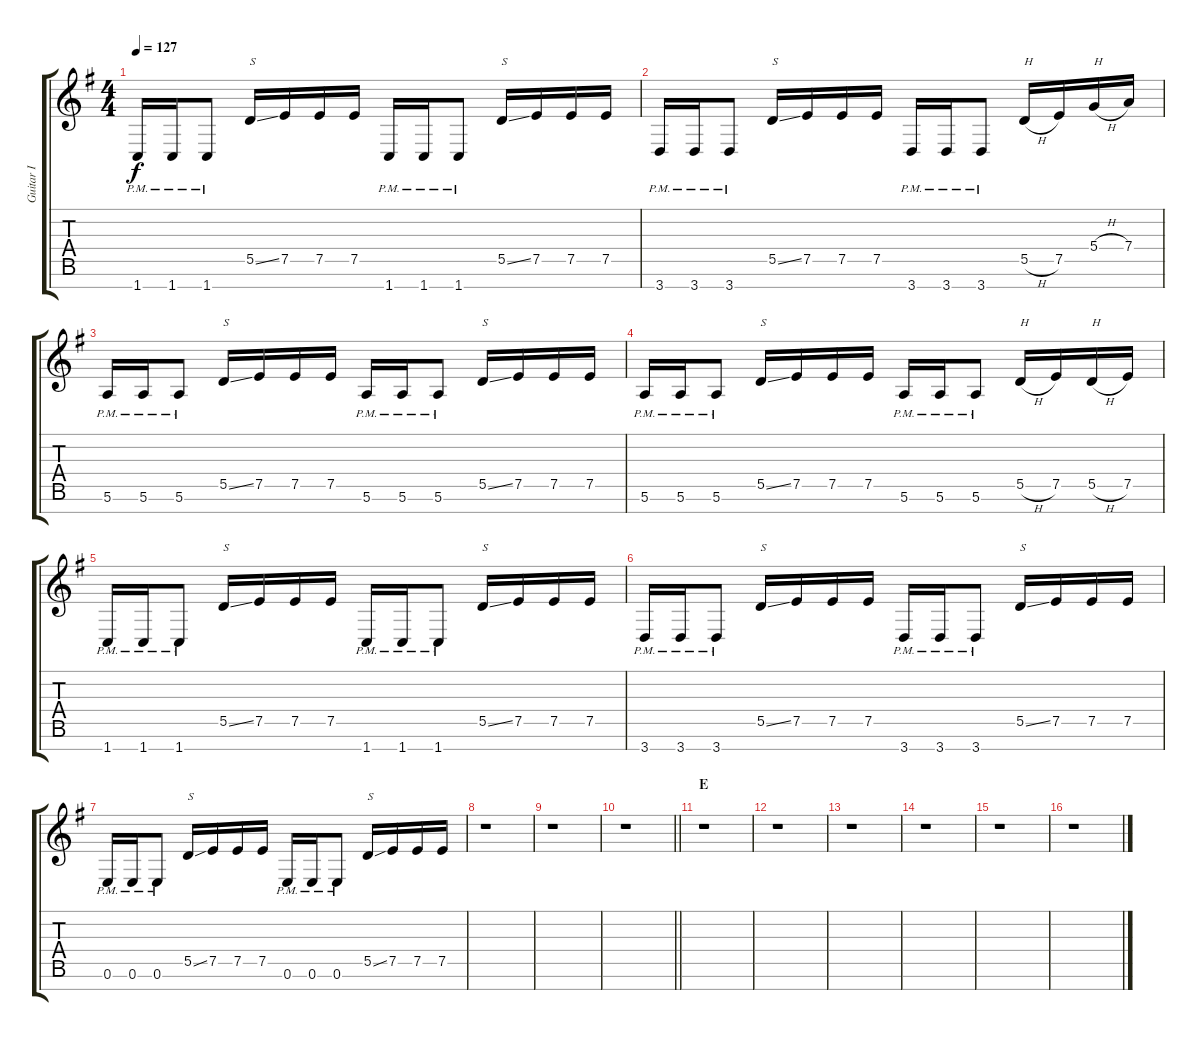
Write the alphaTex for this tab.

\track ("Guitar I" "Guitar I") {instrument distortionguitar}
\staff {score tabs}
\tuning (E4 B3 G3 D3 A2 E2 B1) {hide}
\ts (4 4)
\tempo 127
\clef g2
\ks g
1.7{pm}.16{dy f} 1.7{pm}.16 1.7{pm}.8 5.5{ss}.16{txt "S"} 7.5.16 7.5.16 7.5.16 1.7{pm}.16 1.7{pm}.16 1.7{pm}.8 5.5{ss}.16{txt "S"} 7.5.16 7.5.16 7.5.16 |
3.7{pm}.16 3.7{pm}.16 3.7{pm}.8 5.5{ss}.16{txt "S"} 7.5.16 7.5.16 7.5.16 3.7{pm}.16 3.7{pm}.16 3.7{pm}.8 5.5{h}.16{txt "H"} 7.5.16 5.4{h}.16{txt "H"} 7.4.16 |
5.6{pm}.16 5.6{pm}.16 5.6{pm}.8 5.5{ss}.16{txt "S"} 7.5.16 7.5.16 7.5.16 5.6{pm}.16 5.6{pm}.16 5.6{pm}.8 5.5{ss}.16{txt "S"} 7.5.16 7.5.16 7.5.16 |
5.6{pm}.16 5.6{pm}.16 5.6{pm}.8 5.5{ss}.16{txt "S"} 7.5.16 7.5.16 7.5.16 5.6{pm}.16 5.6{pm}.16 5.6{pm}.8 5.5{h}.16{txt "H"} 7.5.16 5.5{h}.16{txt "H"} 7.5.16 |
1.7{pm}.16 1.7{pm}.16 1.7{pm}.8 5.5{ss}.16{txt "S"} 7.5.16 7.5.16 7.5.16 1.7{pm}.16 1.7{pm}.16 1.7{pm}.8 5.5{ss}.16{txt "S"} 7.5.16 7.5.16 7.5.16 |
3.7{pm}.16 3.7{pm}.16 3.7{pm}.8 5.5{ss}.16{txt "S"} 7.5.16 7.5.16 7.5.16 3.7{pm}.16 3.7{pm}.16 3.7{pm}.8 5.5{ss}.16{txt "S"} 7.5.16 7.5.16 7.5.16 |
0.6{pm}.16 0.6{pm}.16 0.6{pm}.8 5.5{ss}.16{txt "S"} 7.5.16 7.5.16 7.5.16 0.6{pm}.16 0.6{pm}.16 0.6{pm}.8 5.5{ss}.16{txt "S"} 7.5.16 7.5.16 7.5.16 |
r.1 |
r.1 |
\barLineRight lightlight
r.1 |
\section ("" "E")
r.1 |
r.1 |
r.1 |
r.1 |
r.1 |
r.1
